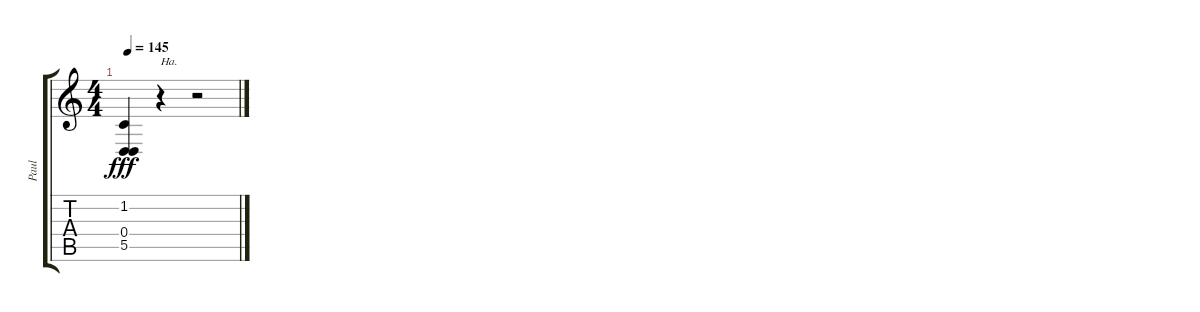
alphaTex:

\track ("Paul" "Paul") {instrument acousticgrandpiano}
\staff {score tabs}
\tuning (E4 B3 G3 D3 A2 E2) {hide}
\ts (4 4)
\tempo 145
\clef g2
\ks c
(1.2{t} 0.4{t} 5.5{t}).4{dy fff} r.4{txt "Ha."} r.2
